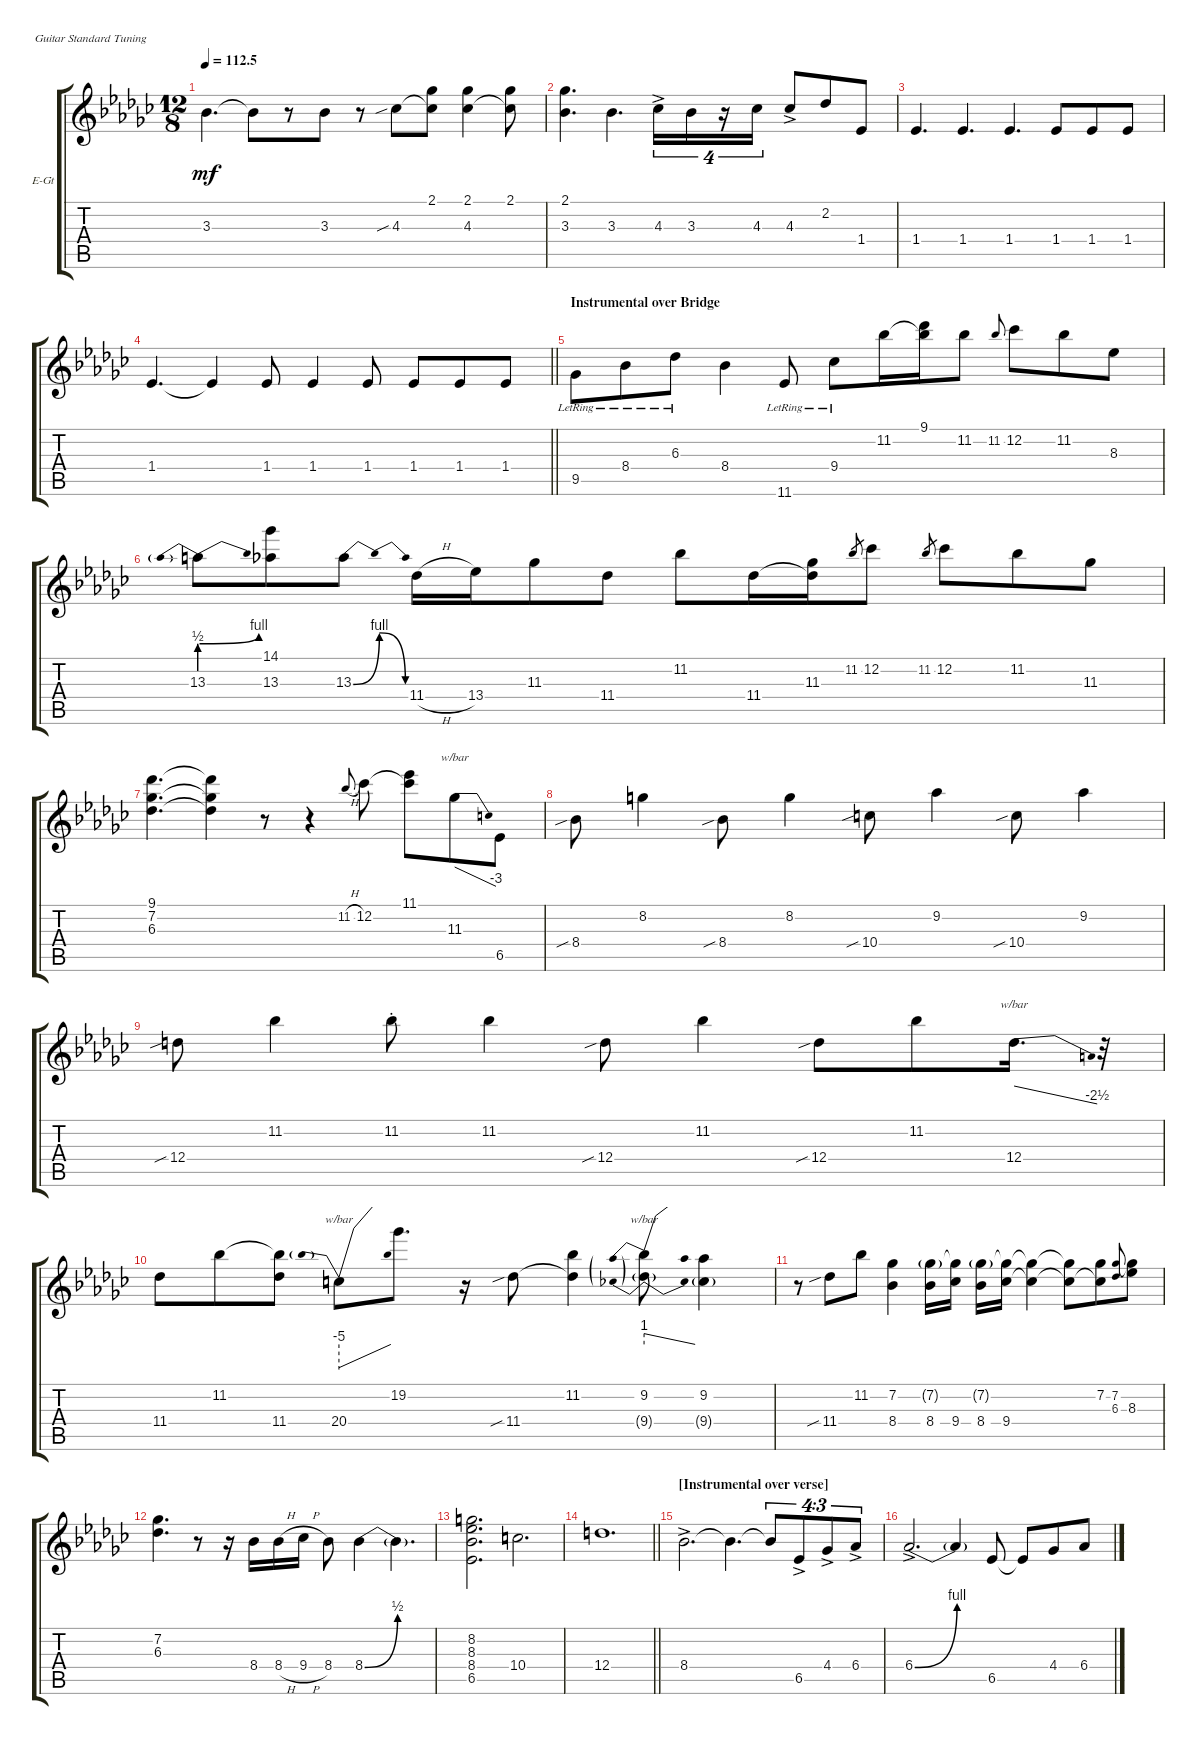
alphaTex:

\bracketExtendMode groupsimilarinstruments
\firstSystemTrackNameOrientation horizontal
\otherSystemsTrackNameOrientation horizontal
\track ("Electric Guitar" "E-Gt") {instrument overdrivenguitar}
\staff {score tabs}
\tuning (E4 B3 G3 D3 A2 E2)
\ts (12 8)
\tempo
112.5
\accidentals auto
\clef g2
\ottava regular
\simile none
\ks ebminor
3.3.4{d dy mf} 3.3{t}.8 r.8 3.3.8 r.8 4.3{sib}.8 (2.1 4.3{t}).8 (2.1 4.3).4 (2.1 4.3{t}).8 |
(3.3 2.1).4{d} 3.3.4{d} 4.3{ac}.16{tu (4 6)} 3.3.16{tu (4 6)} r.16{tu (4 6)} 4.3.16{tu (4 6)} 4.3{ac}.8 2.2.8 1.4.8 |
1.4.4{d} 1.4.4{d} 1.4.4{d} 1.4.8 1.4.8 1.4.8 |
\barLineRight lightlight
1.4.4{d} 1.4{t}.4 1.4.8 1.4.4 1.4.8 1.4.8 1.4.8 1.4.8 |
\section ("" "Instrumental over Bridge")
9.5{lr}.8 8.4{lr}.8 6.3{lr}.8 8.4.4 11.6{lr}.8 9.4{lr}.8 11.2.16 (9.1 11.2{t}).16 11.2.8 11.2.8{gr onbeat} 12.2.8 11.2.8 8.3.8 |
13.3{be (prebendbend 0 2 21.599999999999998 4)}.8 (14.1 13.3{be (hold 0 0 60 0)}).8 13.3{be (bendrelease 0 0 0.6 4 20.4 4 30 0)}.8 11.4{h}.16 13.4.16 11.3.8 11.4.8 11.2.8 11.4.16 (11.3 11.4{t}).16 11.2.8{gr} 12.2.8 11.2.8{gr} 12.2.8 11.2.8 11.3.8 |
(9.1 7.2 6.3).4{d} (9.1{t} 7.2{t} 6.3{t}).4 r.8 r.4 11.2{h}.8{gr onbeat} 12.2.8 (11.1 12.2{t}).8 11.3.8{tbe (dive default 9 0 60 -12)} 6.5.8 |
8.4{sib}.8 8.2.4 8.4{sib}.8 8.2.4 10.4{sib}.8 9.2.4 10.4{sib}.8 9.2.4 |
12.4{sib}.8 11.2.4 11.2{st}.8 11.2.4 12.4{sib}.8 11.2.4 12.4{sib}.8 11.2.8 12.4.16{d tbe (dive default 13.2 0 59.4 -10)} r.32 |
11.4.8 11.2.8 (11.2{t} 11.4).8 20.4.8{tbe (predivedive default 0 -20 30 0)} 19.2.8{d} r.16 11.4{sib}.8 (11.2 11.4{t}).4 (9.2 9.4{g}).8{tbe (predivedive default 0 4 18 0)} (9.2 9.4{g}).4 |
r.8 11.4{sib}.8 11.2.8 (7.2 8.4).4 (7.2{g} 8.4).16 (9.4 7.2{t}).16 (7.2{g} 8.4).16 (9.4 7.2{t}).16 (9.4{t} 7.2{t}).4 (9.4{t} 7.2{t}).8 (7.2 9.4{t}).8 (6.3 7.2).8{gr onbeat} (8.3 7.2{t}).8 |
(6.3 7.2).4{d} r.8 r.16 8.4.16 8.4{h}.16 9.4{h}.16 8.4.8 8.4{be (bend 0 0 17.4 2)}.4 8.4{be (hold 0 0 60 0) t}.4{d} |
(6.5 8.4 8.3 8.2).2{d} 10.4.2{d} |
\barLineRight lightlight
12.4.1{d} |
\section ("" "[Instrumental over verse] ")
8.4{ac}.2{d} 8.4{t}.4{d} 8.4{t}.8{tu (4 3)} 6.5{ac}.8{tu (4 3)} 4.4{ac}.8{tu (4 3)} 6.4{ac}.8{tu (4 3)} |
6.4{be (bend 6 0 13.799999999999999 4) ac}.2{d} 6.4{be (hold 0 0 60 0) t}.4 6.5.8 6.5{t}.8 4.4.8 6.4.8
